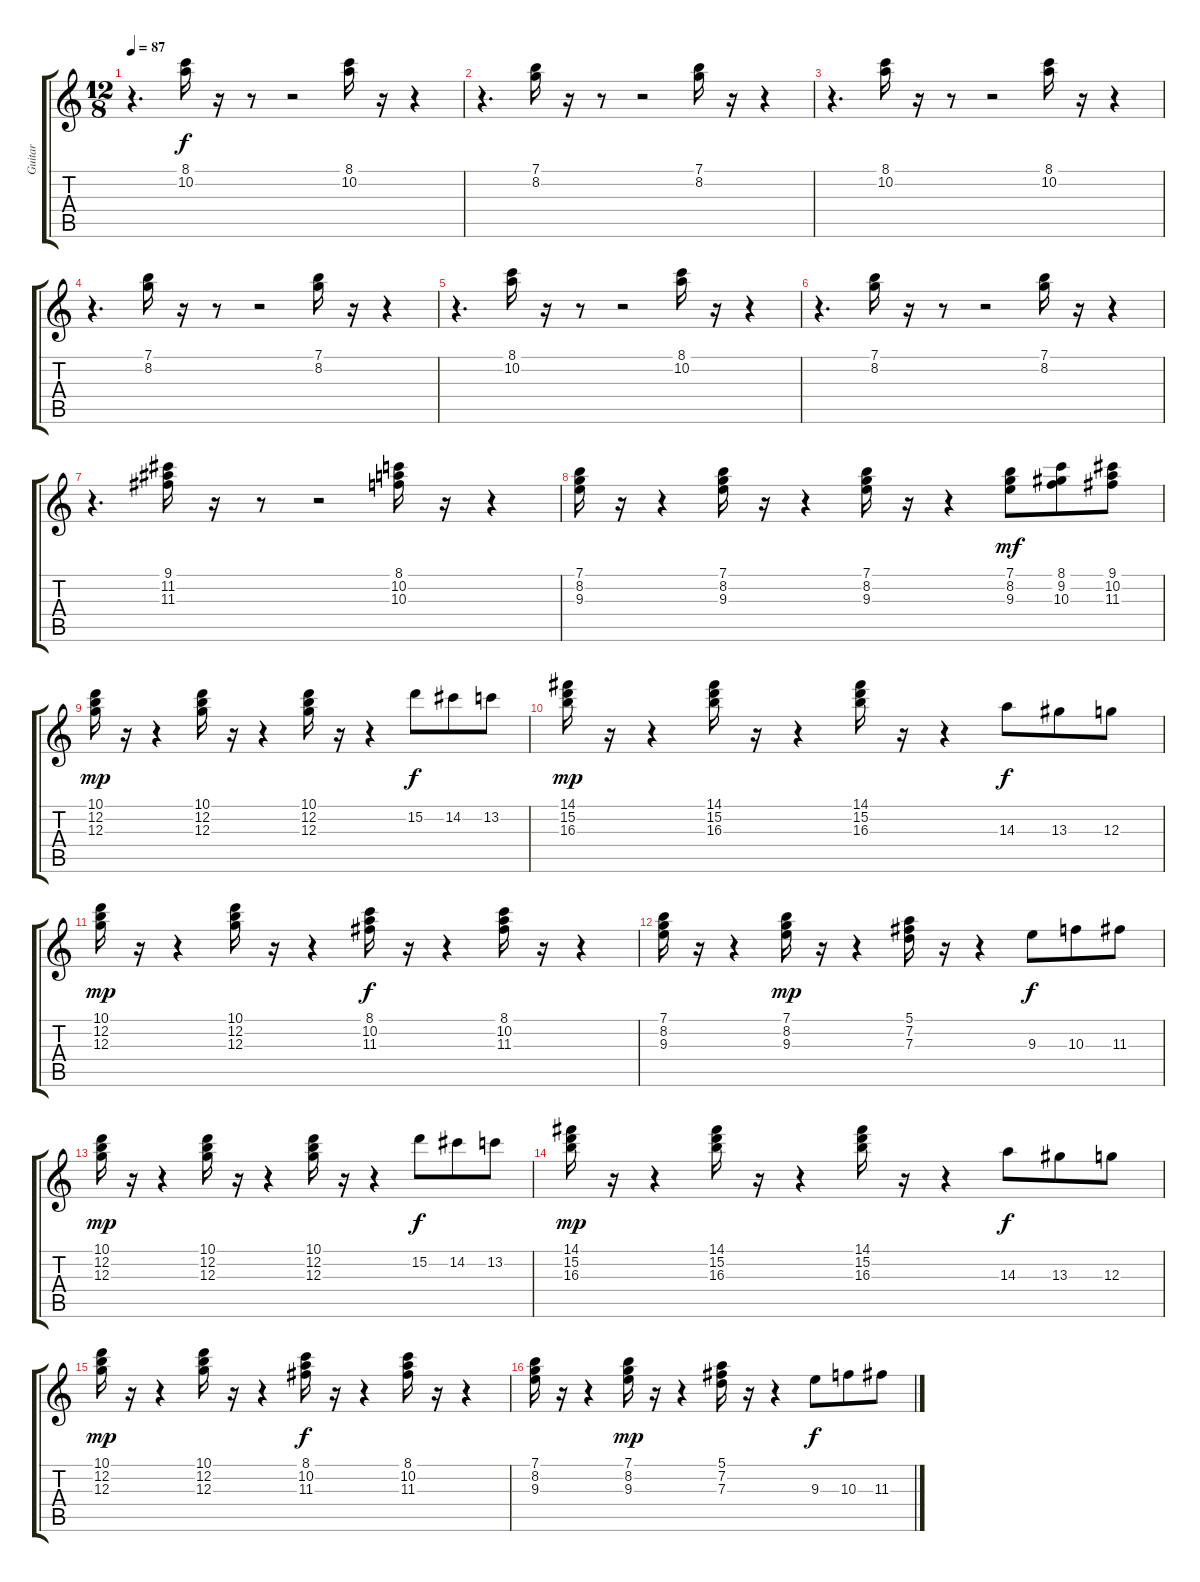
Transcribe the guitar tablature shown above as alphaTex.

\track ("Guitar" "Guitar") {instrument slapbass1}
\staff {score tabs}
\tuning (E4 B3 G3 D3 A2 E2) {hide}
\ts (12 8)
\tempo 87
\clef g2
\ks c
r.4{d dy f} (8.1 10.2).16 r.16 r.8 r.2 (8.1 10.2).16 r.16 r.4 |
r.4{d} (7.1 8.2).16 r.16 r.8 r.2 (7.1 8.2).16 r.16 r.4 |
r.4{d} (8.1 10.2).16 r.16 r.8 r.2 (8.1 10.2).16 r.16 r.4 |
r.4{d} (7.1 8.2).16 r.16 r.8 r.2 (7.1 8.2).16 r.16 r.4 |
r.4{d} (8.1 10.2).16 r.16 r.8 r.2 (8.1 10.2).16 r.16 r.4 |
r.4{d} (7.1 8.2).16 r.16 r.8 r.2 (7.1 8.2).16 r.16 r.4 |
r.4{d} (9.1 11.2 11.3).16 r.16 r.8 r.2 (8.1 10.2 10.3).16 r.16 r.4 |
(7.1 8.2 9.3).16 r.16 r.4 (7.1 8.2 9.3).16 r.16 r.4 (7.1 8.2 9.3).16 r.16 r.4 (7.1 8.2 9.3).8{dy mf} (8.1 9.2 10.3).8 (9.1 10.2 11.3).8 |
(10.1 12.2 12.3).16{dy mp} r.16 r.4 (10.1 12.2 12.3).16 r.16 r.4 (10.1 12.2 12.3).16 r.16 r.4 15.2.8{dy f} 14.2.8 13.2.8 |
(14.1 15.2 16.3).16{dy mp} r.16 r.4 (14.1 15.2 16.3).16 r.16 r.4 (14.1 15.2 16.3).16 r.16 r.4 14.3.8{dy f} 13.3.8 12.3.8 |
(10.1 12.2 12.3).16{dy mp} r.16 r.4 (10.1 12.2 12.3).16 r.16 r.4 (8.1 10.2 11.3).16{dy f} r.16 r.4 (8.1 10.2 11.3).16 r.16 r.4 |
(7.1 8.2 9.3).16 r.16 r.4 (7.1 8.2 9.3).16{dy mp} r.16 r.4 (5.1 7.2 7.3).16 r.16 r.4 9.3.8{dy f} 10.3.8 11.3.8 |
(10.1 12.2 12.3).16{dy mp} r.16 r.4 (10.1 12.2 12.3).16 r.16 r.4 (10.1 12.2 12.3).16 r.16 r.4 15.2.8{dy f} 14.2.8 13.2.8 |
(14.1 15.2 16.3).16{dy mp} r.16 r.4 (14.1 15.2 16.3).16 r.16 r.4 (14.1 15.2 16.3).16 r.16 r.4 14.3.8{dy f} 13.3.8 12.3.8 |
(10.1 12.2 12.3).16{dy mp} r.16 r.4 (10.1 12.2 12.3).16 r.16 r.4 (8.1 10.2 11.3).16{dy f} r.16 r.4 (8.1 10.2 11.3).16 r.16 r.4 |
(7.1 8.2 9.3).16 r.16 r.4 (7.1 8.2 9.3).16{dy mp} r.16 r.4 (5.1 7.2 7.3).16 r.16 r.4 9.3.8{dy f} 10.3.8 11.3.8
